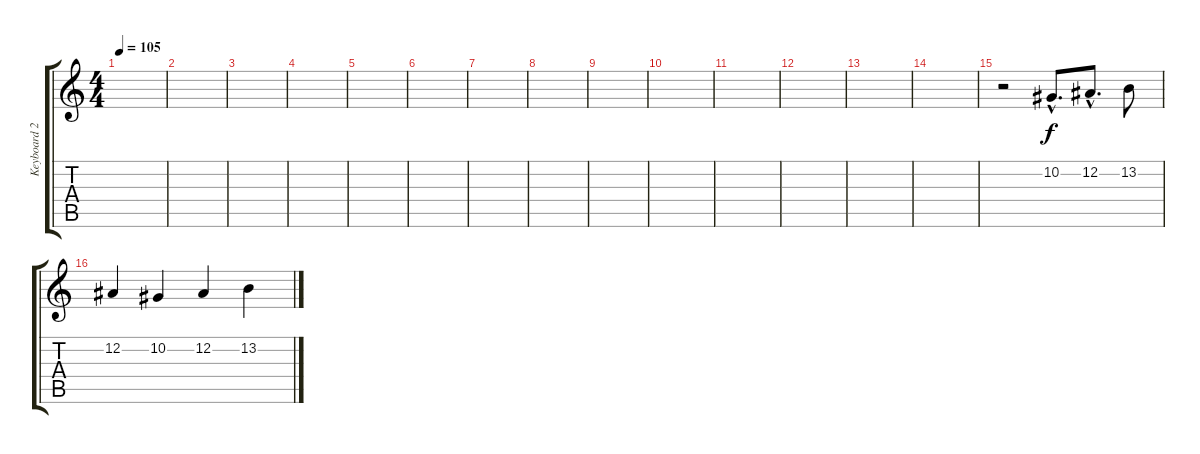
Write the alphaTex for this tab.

\track ("Keyboard 2 - BG" "Keyboard 2") {instrument tremolostrings}
\staff {score tabs}
\tuning (Eb4 Bb3 Gb3 Db3 Ab2 Eb2) {hide}
\ts (4 4)
\tempo 105
\clef g2
\ks c
|
|
|
|
|
|
|
|
|
|
|
|
|
|
r.2 10.2{hac}.8{d} 12.2{hac}.8{d} 13.2.8 |
12.2.4 10.2.4 12.2.4 13.2.4
